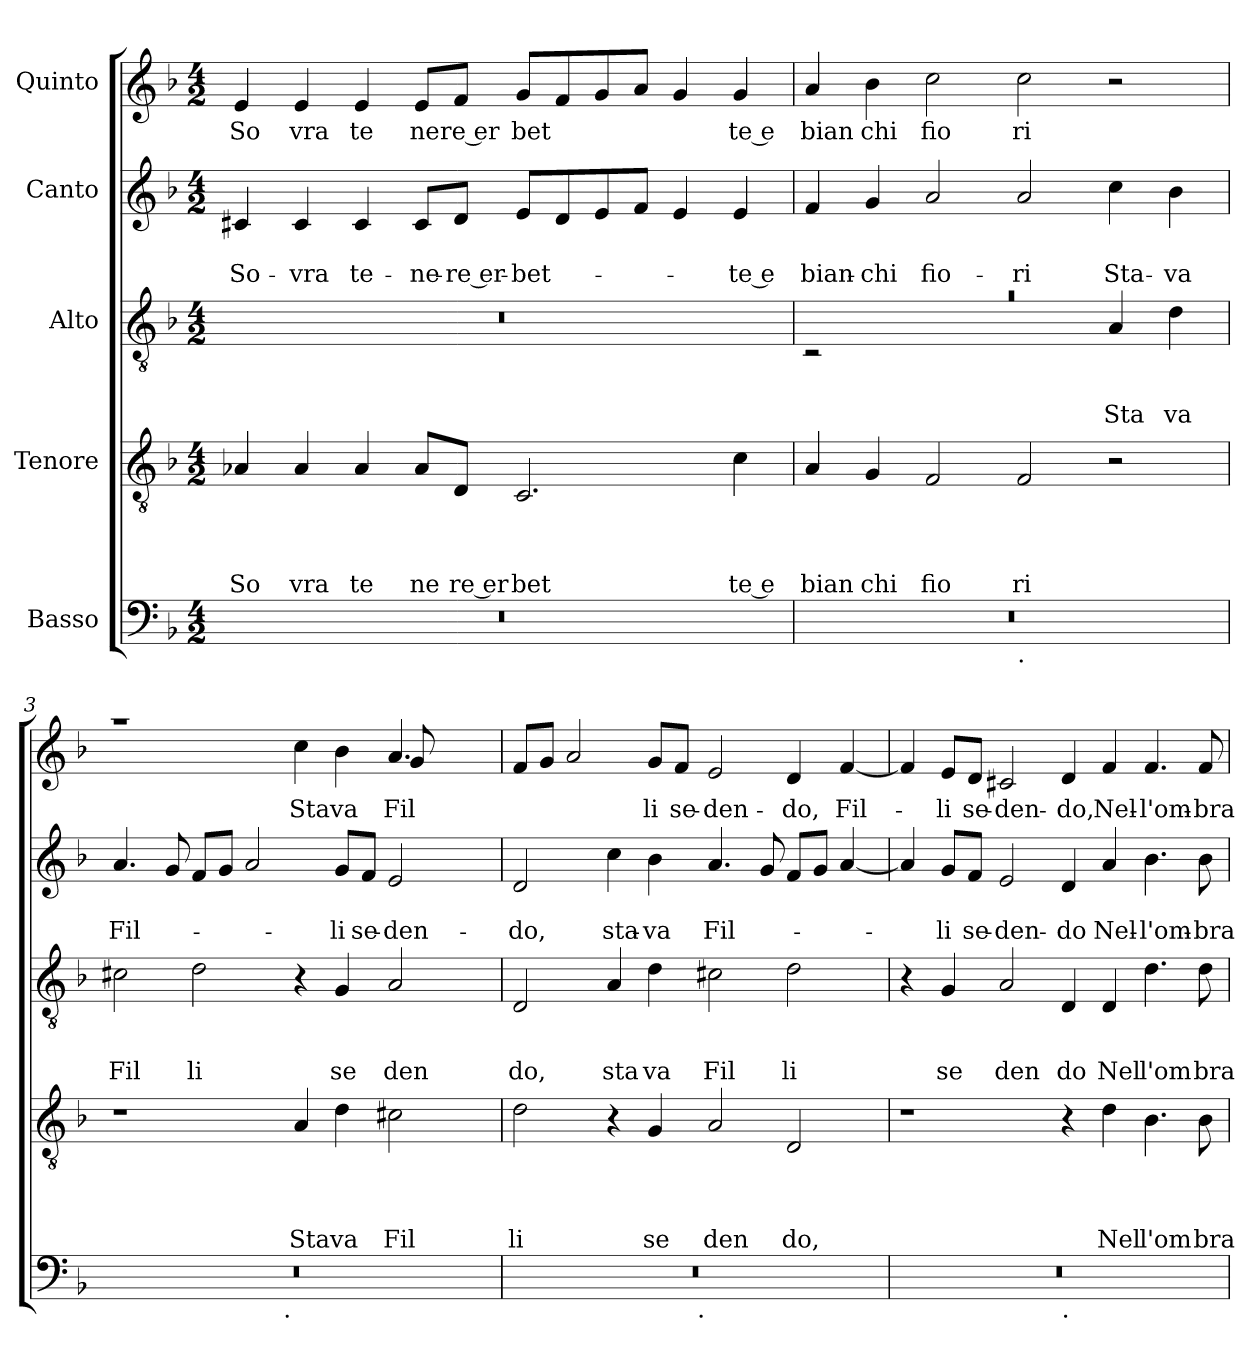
**kern	**kern	**text	**text	**text	**text	**kern	**text	**text	**text	**kern	**text	**text	**kern	**text
*part5	*part4	*part4	*part4	*part4	*part4	*part3	*part3	*part3	*part3	*part2	*part2	*part2	*part1	*part1
*staff5	*staff4	*staff4	*staff4	*staff4	*staff4	*staff3	*staff3	*staff3	*staff3	*staff2	*staff2	*staff2	*staff1	*staff1
*I"Basso	*I"Tenore	*	*	*	*	*I"Alto	*	*	*	*I"Canto	*	*	*I"Quinto	*
*clefF4	*clefGv2	*	*	*	*	*clefGv2	*	*	*	*clefG2	*	*	*clefG2	*
*k[b-]	*k[b-]	*	*	*	*	*k[b-]	*	*	*	*k[b-]	*	*	*k[b-]	*
*F:	*F:	*	*	*	*	*F:	*	*	*	*F:	*	*	*F:	*
*M4/2	*M4/2	*	*	*	*	*M4/2	*	*	*	*M4/2	*	*	*M4/2	*
=1	=1	=1	=1	=1	=1	=1	=1	=1	=1	=1	=1	=1	=1	=1
!	!	!	!	!	!LO:LY:b	!	!	!	!	!	!	!LO:LY:b	!	!LO:LY:b
0r	4A-X/	.	.	.	So	0r	.	.	.	4c#X/	.	So-	4e/	So
!	!	!	!	!	!LO:LY:b	!	!	!	!	!	!	!LO:LY:b	!	!LO:LY:b
.	4A-/	.	.	.	vra	.	.	.	.	4c#/	.	-vra	4e/	vra
!	!	!	!	!	!LO:LY:b	!	!	!	!	!	!	!LO:LY:b	!	!LO:LY:b
.	4A-/	.	.	.	te	.	.	.	.	4c#/	.	te-	4e/	te
!	!	!	!	!	!LO:LY:b	!	!	!	!	!	!	!LO:LY:b	!	!LO:LY:b
.	8A-/L	.	.	.	ne	.	.	.	.	8c#/L	.	-ne-	8e/L	ne
!	!	!	!	!	!LO:LY:b:rj	!	!	!	!	!	!	!LO:LY:b:rj	!	!LO:LY:b:rj
.	8D/J	.	.	.	re er	.	.	.	.	(8d/J	.	-re er-	8f/J	re er
!	!	!	!	!	!LO:LY:b	!	!	!	!	!	!	!LO:LY:b	!	!LO:LY:b
.	2.C/	.	.	.	bet	.	.	.	.	8e/L	.	-bet-	8g/L	bet
.	.	.	.	.	.	.	.	.	.	8d/	.	.	8f/	.
.	.	.	.	.	.	.	.	.	.	8e/	.	.	8g/	.
.	.	.	.	.	.	.	.	.	.	8f/J	.	.	8a/J	.
.	.	.	.	.	.	.	.	.	.	4e/	.	.	4g/	.
!	!	!	!	!	!LO:LY:b:rj	!	!	!	!	!	!	!LO:LY:b:rj	!	!LO:LY:b:rj
.	4c\	.	.	.	te e	.	.	.	.	4e/	.	-te e	4g/	te e
=2	=2	=2	=2	=2	=2	=2	=2	=2	=2	=2	=2	=2	=2	=2
!	!	!	!	!	!LO:LY:b	!LO:N:vis=1	!	!	!	!	!	!LO:LY:b	!	!LO:LY:b
*^	*	*	*	*	*	*^	*	*	*	*	*	*	*	*
0r	1ryy	4A/	.	.	.	bian	0ra	2rC	.	.	.	4f/	.	bian-	4a/	bian
!	!	!	!	!	!	!LO:LY:b	!	!	!	!	!	!	!	!LO:LY:b	!	!LO:LY:b
.	.	4G/	.	.	.	chi	.	.	.	.	.	4g/	.	-chi	4b-\	chi
!	!	!	!	!	!	!LO:LY:b	!	!	!	!	!	!	!	!LO:LY:b	!	!LO:LY:b
.	.	2F/	.	.	.	fio	.	1ryy	.	.	.	2a/	.	fio-	2cc\	fio
!	!LO:TX:b:t=.	!	!	!	!	!	!	!	!	!	!	!	!	!	!	!
!	!	!	!	!	!	!LO:LY:b	!	!	!	!	!	!	!	!LO:LY:b	!	!LO:LY:b
.	1ryy	2F/	.	.	.	ri	.	.	.	.	.	2a/	.	-ri	2cc\	ri
!	!	!	!	!	!	!	!	!	!	!	!LO:LY:b	!	!	!LO:LY:b	!	!
.	.	2r	.	.	.	.	.	4A/	.	.	Sta	4cc\	.	Sta-	2r	.
!	!	!	!	!	!	!	!	!	!	!	!LO:LY:b	!	!	!LO:LY:b	!	!
.	.	.	.	.	.	.	.	4d\	.	.	va	4b-\	.	-va	.	.
=3	=3	=3	=3	=3	=3	=3	=3	=3	=3	=3	=3	=3	=3	=3	=3	=3
!	!	!	!	!	!	!	!	!	!	!	!LO:LY:b	!	!	!LO:LY:b	!	!
*	*	*	*	*	*	*	*v	*v	*	*	*	*	*	*	*^	*
0r	2ryy	1r	.	.	.	.	2c#X\	.	.	Fil	4.a/	.	Fil-	1raa	1.ryy	.
.	.	.	.	.	.	.	.	.	.	.	8g/	.	.	.	.	.
!	!	!	!	!	!	!	!	!	!	!LO:LY:b	!	!	!	!	!	!
.	4...ryy	.	.	.	.	.	2d\	.	.	li	8f/L	.	.	.	.	.
.	.	.	.	.	.	.	.	.	.	.	8g/J	.	.	.	.	.
.	.	.	.	.	.	.	.	.	.	.	2a/	.	.	.	.	.
!	!LO:TX:b:t=.	!	!	!	!	!	!	!	!	!	!	!	!	!	!	!
.	1ryy	.	.	.	.	.	.	.	.	.	.	.	.	.	.	.
!	!	!	!	!	!	!LO:LY:b	!	!	!	!	!	!	!	!	!	!LO:LY:b
.	.	4A/	.	.	.	Sta	4r	.	.	.	.	.	.	4cc\	.	Sta
!	!	!	!	!	!	!LO:LY:b	!	!	!	!LO:LY:b	!	!	!LO:LY:b	!	!	!LO:LY:b
.	.	4d\	.	.	.	va	4G/	.	.	se	8g/L	.	-li	4b-\	.	va
!	!	!	!	!	!	!	!	!	!	!	!	!	!LO:LY:b	!	!	!
.	.	.	.	.	.	.	.	.	.	.	8f/J	.	se-	.	.	.
!	!	!	!	!	!	!LO:LY:b	!	!	!	!LO:LY:b	!	!	!LO:LY:b	!	!	!LO:LY:b
.	.	2c#X\	.	.	.	Fil	2A/	.	.	den	2e/	.	-den-	4.a/	8g/	Fil
.	.	.	.	.	.	.	.	.	.	.	.	.	.	.	8ryy	.
.	.	.	.	.	.	.	.	.	.	.	.	.	.	.	4ryy	.
.	.	.	.	.	.	.	.	.	.	.	.	.	.	8ryy	.	.
.	32ryy	.	.	.	.	.	.	.	.	.	.	.	.	.	.	.
!!LO:LB:g=z
=4	=4	=4	=4	=4	=4	=4	=4	=4	=4	=4	=4	=4	=4	=4	=4	=4
!	!	!	!	!	!	!LO:LY:b	!	!	!	!LO:LY:b	!	!	!LO:LY:b	!	!	!
*	*	*	*	*	*	*	*	*	*	*	*	*	*	*v	*v	*
0r	2ryy	2d\	.	.	.	li	2D/	.	.	do,	2d/	.	-do,	8f/L	.
.	.	.	.	.	.	.	.	.	.	.	.	.	.	8g/J	.
.	.	.	.	.	.	.	.	.	.	.	.	.	.	2a/	.
!	!	!	!	!	!	!	!	!	!	!LO:LY:b	!	!	!LO:LY:b	!	!
.	4...ryy	4r	.	.	.	.	4A/	.	.	sta	4cc\	.	sta-	.	.
!	!	!	!	!	!	!LO:LY:b	!	!	!	!LO:LY:b	!	!	!LO:LY:b	!	!LO:LY:b
.	.	4G/	.	.	.	se	4d\	.	.	va	4b-\	.	-va	8g/L	li
!	!	!	!	!	!	!	!	!	!	!	!	!	!	!	!LO:LY:b
.	.	.	.	.	.	.	.	.	.	.	.	.	.	8f/J	se-
!	!LO:TX:b:t=.	!	!	!	!	!	!	!	!	!	!	!	!	!	!
.	1ryy	.	.	.	.	.	.	.	.	.	.	.	.	.	.
!	!	!	!	!	!	!LO:LY:b	!	!	!	!LO:LY:b	!	!	!LO:LY:b	!	!LO:LY:b
.	.	2A/	.	.	.	den	2c#X\	.	.	Fil	4.a/	.	Fil-	2e/	-den-
.	.	.	.	.	.	.	.	.	.	.	8g/	.	.	.	.
!	!	!	!	!	!	!LO:LY:b	!	!	!	!LO:LY:b	!	!	!	!	!LO:LY:b
.	.	2D/	.	.	.	do,	2d\	.	.	li	8f/L	.	.	4d/	-do,
.	.	.	.	.	.	.	.	.	.	.	8g/J	.	.	.	.
!	!	!	!	!	!	!	!	!	!	!	!	!	!	!	!LO:LY:b
.	.	.	.	.	.	.	.	.	.	.	[<4a/	.	.	[<4f/	Fil-
.	32ryy	.	.	.	.	.	.	.	.	.	.	.	.	.	.
=5	=5	=5	=5	=5	=5	=5	=5	=5	=5	=5	=5	=5	=5	=5	=5
0r	1ryy	1r	.	.	.	.	4r	.	.	.	4a/]	.	.	4f</]	.
!	!	!	!	!	!	!	!	!	!	!LO:LY:b	!	!	!LO:LY:b	!	!LO:LY:b
.	.	.	.	.	.	.	4G/	.	.	se	8g/L	.	-li	8e/L	-li
!	!	!	!	!	!	!	!	!	!	!	!	!	!LO:LY:b	!	!LO:LY:b
.	.	.	.	.	.	.	.	.	.	.	8f/J	.	se-	8d/J	se-
!	!	!	!	!	!	!	!	!	!	!LO:LY:b	!	!	!LO:LY:b	!	!LO:LY:b
.	.	.	.	.	.	.	2A/	.	.	den	2e/	.	-den-	2c#X/	-den-
!	!LO:TX:b:t=.	!	!	!	!	!	!	!	!	!	!	!	!	!	!
!	!	!	!	!	!	!	!	!	!	!LO:LY:b	!	!	!LO:LY:b	!	!LO:LY:b
.	1ryy	4r	.	.	.	.	4D/	.	.	do	4d/	.	-do	4d/	-do,
!	!	!	!	!	!	!LO:LY:b	!	!	!	!LO:LY:b	!	!	!LO:LY:b	!	!LO:LY:b
.	.	4d\	.	.	.	Nel	4D/	.	.	Nel	4a/	.	Nel-	4f/	Nel-
!	!	!	!	!	!	!LO:LY:b	!	!	!	!LO:LY:b	!	!	!LO:LY:b	!	!LO:LY:b
.	.	4.B-\	.	.	.	l'om	4.d\	.	.	l'om	4.b-\	.	-l'om-	4.f/	-l'om-
!	!	!	!	!	!	!LO:LY:b	!	!	!	!LO:LY:b	!	!	!LO:LY:b	!	!LO:LY:b
.	.	8B-\	.	.	.	bra	8d\	.	.	bra	8b-\	.	-bra	8f/	-bra
*v	*v	*	*	*	*	*	*	*	*	*	*	*	*	*	*
=	=	=	=	=	=	=	=	=	=	=	=	=	=	=
*-	*-	*-	*-	*-	*-	*-	*-	*-	*-	*-	*-	*-	*-	*-
